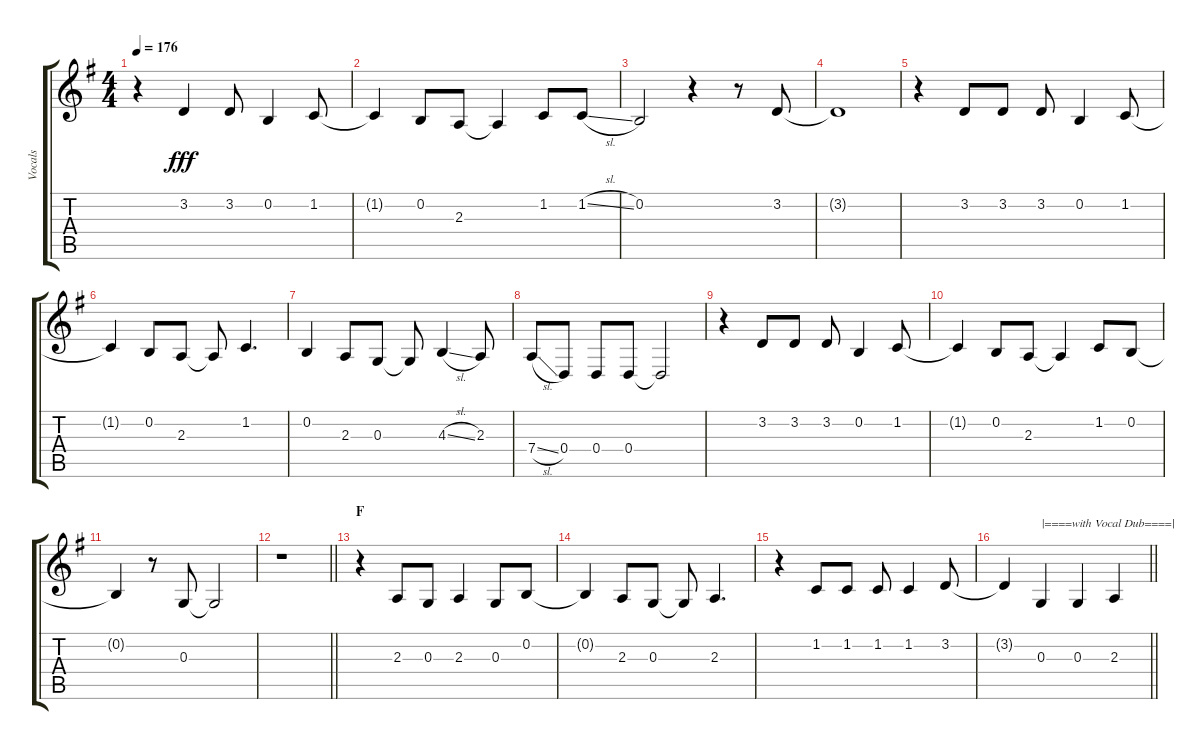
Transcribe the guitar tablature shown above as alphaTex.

\track ("Vocals" "Vocals") {instrument voiceoohs}
\staff {score tabs}
\tuning (E4 B3 G3 D3 A2 E2) {hide}
\ts (4 4)
\tempo 176
\clef g2
\ks g
r.4{dy fff} 3.2.4 3.2.8 0.2.4 1.2.8 |
1.2{t}.4 0.2.8 2.3.8 2.3{t}.4 1.2.8 1.2{sl}.8 |
0.2.2 r.4 r.8 3.2.8 |
3.2{t}.1 |
r.4 3.2.8 3.2.8 3.2.8 0.2.4 1.2.8 |
1.2{t}.4 0.2.8 2.3.8 2.3{t}.8 1.2.4{d} |
0.2.4 2.3.8 0.3.8 0.3{t}.8 4.3{sl}.4 2.3.8 |
7.4{sl}.8 0.4.8 0.4.8 0.4.8 0.4{t}.2 |
r.4 3.2.8 3.2.8 3.2.8 0.2.4 1.2.8 |
1.2{t}.4 0.2.8 2.3.8 2.3{t}.4 1.2.8 0.2.8 |
0.2{t}.4 r.8 0.3.8 0.3{t}.2 |
\barLineRight lightlight
r.1 |
\section ("" "F")
r.4 2.3.8 0.3.8 2.3.4 0.3.8 0.2.8 |
0.2{t}.4 2.3.8 0.3.8 0.3{t}.8 2.3.4{d} |
r.4 1.2.8 1.2.8 1.2.8 1.2.4 3.2.8 |
\barLineRight lightlight
3.2{t}.4 0.3.4{txt "|====with Vocal Dub====|"} 0.3.4 2.3.4
